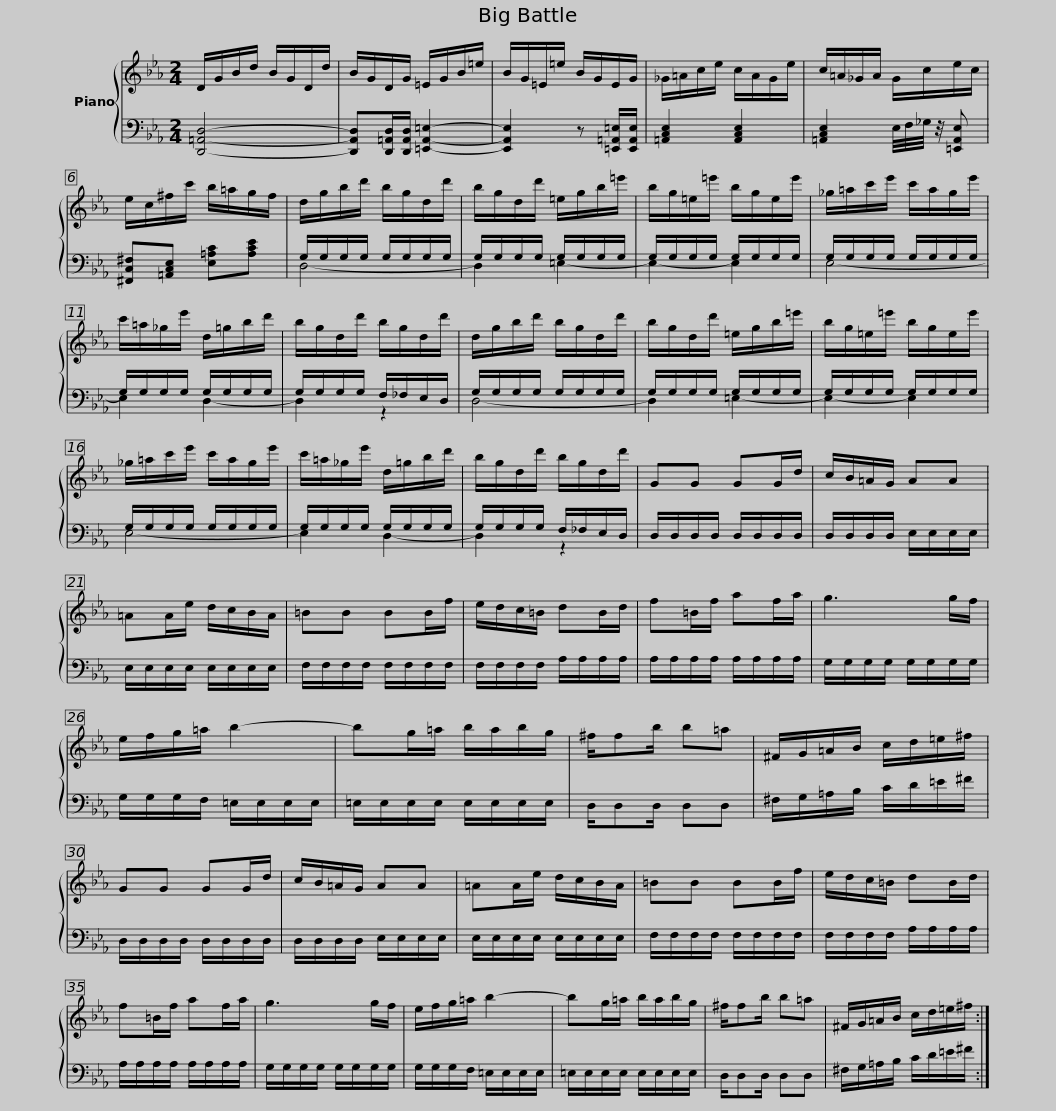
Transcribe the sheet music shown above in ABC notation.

X:1
%%score { 1 | ( 2 3 ) }
L:1/8
M:2/4
I:linebreak $
K:Eb
V:1 treble
V:2 bass
V:3 bass
V:1
 D/G/B/d/ B/G/D/d/ | B/G/D/G/ =E/G/B/=e/ | B/G/=E/=e/ B/G/E/G/ | _G/=A/c/e/ c/A/G/e/ |$ c/=A/_G/A/ G/c/e/c/ | %5
 e/c/^f/c'/ b/=a/g/f/ | d/g/b/d'/ b/g/d/d'/ | b/g/d/d'/ =e/g/b/=e'/ |$ b/g/=e/=e'/ b/g/e/e'/ | _g/=a/c'/e'/ c'/a/g/e'/ | %10
 c'/=a/_g/e'/ d/=g/b/d'/ | b/g/d/d'/ b/g/d/d'/ |$ d/g/b/d'/ b/g/d/d'/ | b/g/d/d'/ =e/g/b/=e'/ | b/g/=e/=e'/ b/g/e/e'/ | %15
 _g/=a/c'/e'/ c'/a/g/e'/ |$ c'/=a/_g/e'/ d/=g/b/d'/ | b/g/d/d'/ b/g/d/d'/ | GG GG/d/ | c/B/=A/G/ AA | %20
 =AA/e/ d/c/B/A/ |$ =BB BB/f/ | e/d/c/=B/ dB/d/ | f=B/f/ af/a/ | g3 g/f/ | %25
 e/f/g/=a/ b2- |$ bg/=a/ b/a/b/g/ | ^f/fb/ b=a | ^F/G/=A/B/ c/d/=e/^f/ | GG GG/d/ | %30
 c/B/=A/G/ AA |$ =AA/e/ d/c/B/A/ | =BB BB/f/ | e/d/c/=B/ dB/d/ | f=B/f/ af/a/ | %35
 g3 g/f/ |$ e/f/g/=a/ b2- | bg/=a/ b/a/b/g/ | ^f/fb/ b=a | ^F/G/=A/B/ c/d/=e/^f/ :| %40
V:2
 [D,,=A,,D,]4- | [D,,A,,D,][D,,=A,,D,]/[D,,A,,D,]/ [=E,,A,,=E,]2- | [E,,A,,E,]2 z [=E,,=A,,=E,]/[E,,A,,E,]/ | [=A,,C,E,]2 [A,,C,E,]2 |$ [=A,,C,E,]2 E,/4F,/4_G,/4 z/4 [=E,,A,,E,] | %5
 [^F,,C,^F,][=A,,C,E,] [E,=A,C][A,CE] | G,/G,/G,/G,/ G,/G,/G,/G,/ | G,/G,/G,/G,/ G,/G,/G,/G,/ |$ G,/G,/G,/G,/ G,/G,/G,/G,/ | G,/G,/G,/G,/ G,/G,/G,/G,/ | %10
 G,/G,/G,/G,/ G,/G,/G,/G,/ | G,/G,/G,/G,/ F,/_F,/E,/D,/ |$ G,/G,/G,/G,/ G,/G,/G,/G,/ | G,/G,/G,/G,/ G,/G,/G,/G,/ | G,/G,/G,/G,/ G,/G,/G,/G,/ | %15
 G,/G,/G,/G,/ G,/G,/G,/G,/ |$ G,/G,/G,/G,/ G,/G,/G,/G,/ | G,/G,/G,/G,/ F,/_F,/E,/D,/ | D,/D,/D,/D,/ D,/D,/D,/D,/ | D,/D,/D,/D,/ E,/E,/E,/E,/ | %20
 E,/E,/E,/E,/ E,/E,/E,/E,/ |$ F,/F,/F,/F,/ F,/F,/F,/F,/ | F,/F,/F,/F,/ A,/A,/A,/A,/ | A,/A,/A,/A,/ A,/A,/A,/A,/ | G,/G,/G,/G,/ G,/G,/G,/G,/ | %25
 G,/G,/G,/F,/ =E,/E,/E,/E,/ |$ =E,/E,/E,/E,/ E,/E,/E,/E,/ | D,/D,D,/ D,D, | ^F,/G,/=A,/B,/ C/D/=E/^F/ | D,/D,/D,/D,/ D,/D,/D,/D,/ | %30
 D,/D,/D,/D,/ E,/E,/E,/E,/ |$ E,/E,/E,/E,/ E,/E,/E,/E,/ | F,/F,/F,/F,/ F,/F,/F,/F,/ | F,/F,/F,/F,/ A,/A,/A,/A,/ | A,/A,/A,/A,/ A,/A,/A,/A,/ | %35
 G,/G,/G,/G,/ G,/G,/G,/G,/ |$ G,/G,/G,/F,/ =E,/E,/E,/E,/ | =E,/E,/E,/E,/ E,/E,/E,/E,/ | D,/D,D,/ D,D, | ^F,/G,/=A,/B,/ C/D/=E/^F/ :| %40
V:3
 x4 | x4 | x4 | x4 |$ x4 | %5
 x4 | D,4- | D,2 =E,2- |$ E,2- E,2 | E,4- | %10
 E,2 D,2- | D,2 z2 |$ D,4- | D,2 =E,2- | E,2- E,2 | %15
 E,4- |$ E,2 D,2- | D,2 z2 | x4 | x4 | %20
 x4 |$ x4 | x4 | x4 | x4 | %25
 x4 |$ x4 | x4 | x4 | x4 | %30
 x4 |$ x4 | x4 | x4 | x4 | %35
 x4 |$ x4 | x4 | x4 | x4 :| %40
